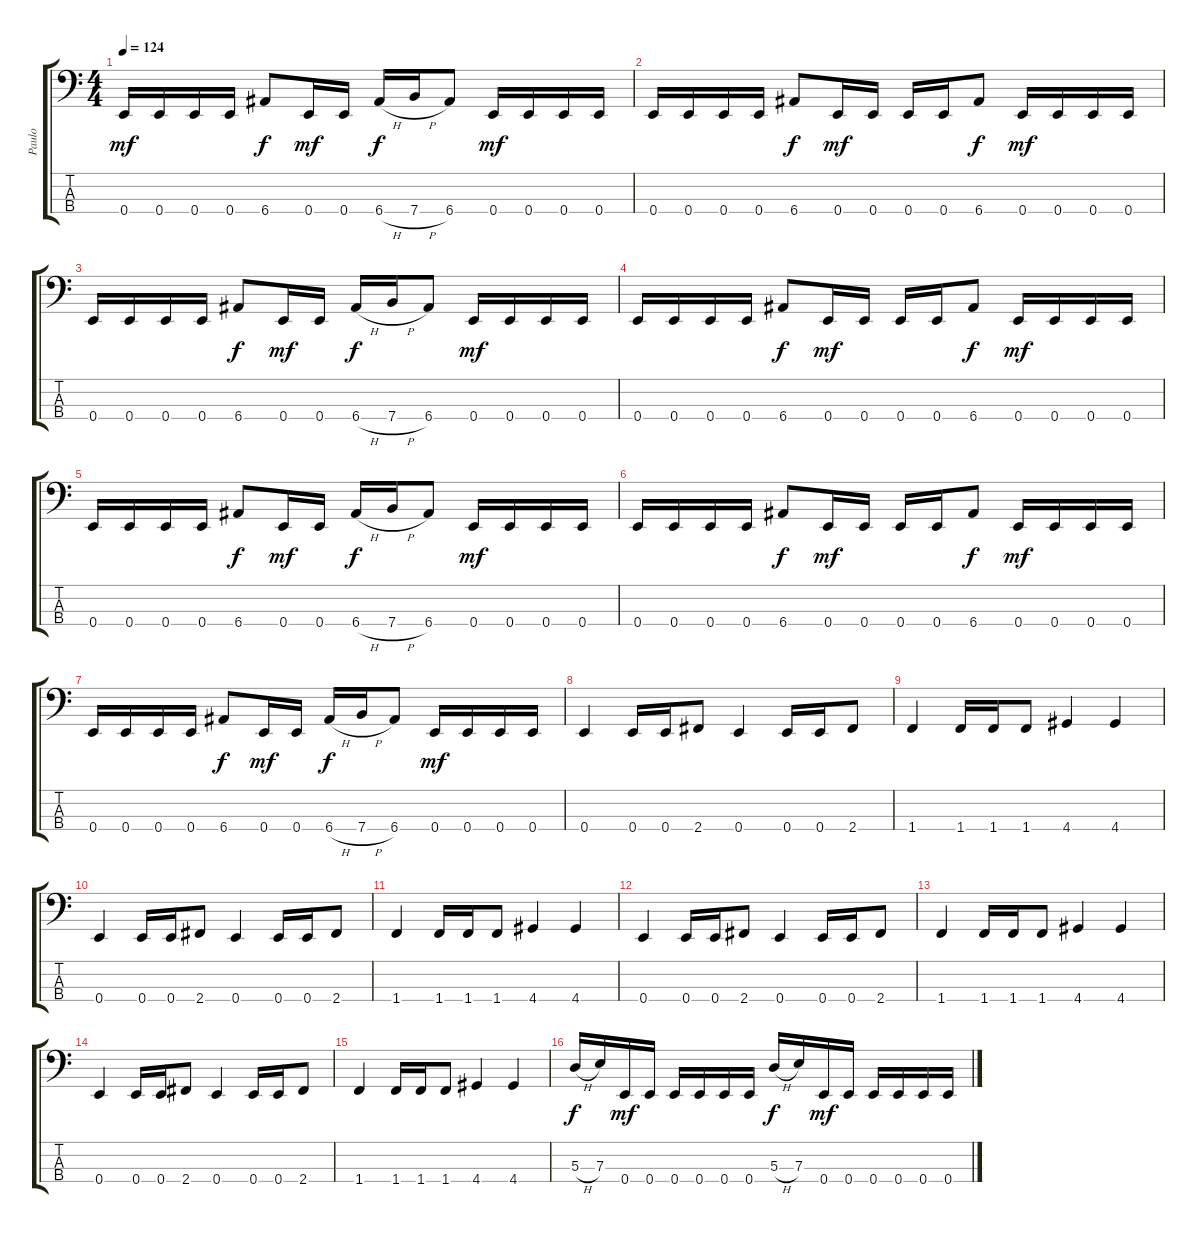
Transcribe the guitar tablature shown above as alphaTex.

\track ("Paulo" "Paulo") {instrument electricbasspick}
\staff {score tabs}
\tuning (G2 D2 A1 E1) {hide}
\ts (4 4)
\tempo 124
\clef f4
\ks c
0.4.16{dy mf} 0.4.16 0.4.16 0.4.16 6.4.8{dy f} 0.4.16{dy mf} 0.4.16 6.4{h}.16{dy f} 7.4{h}.16 6.4.8 0.4.16{dy mf} 0.4.16 0.4.16 0.4.16 |
0.4.16 0.4.16 0.4.16 0.4.16 6.4.8{dy f} 0.4.16{dy mf} 0.4.16 0.4.16 0.4.16 6.4.8{dy f} 0.4.16{dy mf} 0.4.16 0.4.16 0.4.16 |
0.4.16 0.4.16 0.4.16 0.4.16 6.4.8{dy f} 0.4.16{dy mf} 0.4.16 6.4{h}.16{dy f} 7.4{h}.16 6.4.8 0.4.16{dy mf} 0.4.16 0.4.16 0.4.16 |
0.4.16 0.4.16 0.4.16 0.4.16 6.4.8{dy f} 0.4.16{dy mf} 0.4.16 0.4.16 0.4.16 6.4.8{dy f} 0.4.16{dy mf} 0.4.16 0.4.16 0.4.16 |
0.4.16 0.4.16 0.4.16 0.4.16 6.4.8{dy f} 0.4.16{dy mf} 0.4.16 6.4{h}.16{dy f} 7.4{h}.16 6.4.8 0.4.16{dy mf} 0.4.16 0.4.16 0.4.16 |
0.4.16 0.4.16 0.4.16 0.4.16 6.4.8{dy f} 0.4.16{dy mf} 0.4.16 0.4.16 0.4.16 6.4.8{dy f} 0.4.16{dy mf} 0.4.16 0.4.16 0.4.16 |
0.4.16 0.4.16 0.4.16 0.4.16 6.4.8{dy f} 0.4.16{dy mf} 0.4.16 6.4{h}.16{dy f} 7.4{h}.16 6.4.8 0.4.16{dy mf} 0.4.16 0.4.16 0.4.16 |
0.4.4 0.4.16 0.4.16 2.4.8 0.4.4 0.4.16 0.4.16 2.4.8 |
1.4.4 1.4.16 1.4.16 1.4.8 4.4.4 4.4.4 |
0.4.4 0.4.16 0.4.16 2.4.8 0.4.4 0.4.16 0.4.16 2.4.8 |
1.4.4 1.4.16 1.4.16 1.4.8 4.4.4 4.4.4 |
0.4.4 0.4.16 0.4.16 2.4.8 0.4.4 0.4.16 0.4.16 2.4.8 |
1.4.4 1.4.16 1.4.16 1.4.8 4.4.4 4.4.4 |
0.4.4 0.4.16 0.4.16 2.4.8 0.4.4 0.4.16 0.4.16 2.4.8 |
1.4.4 1.4.16 1.4.16 1.4.8 4.4.4 4.4.4 |
5.3{h}.16{dy f} 7.3.16 0.4.16{dy mf} 0.4.16 0.4.16 0.4.16 0.4.16 0.4.16 5.3{h}.16{dy f} 7.3.16 0.4.16{dy mf} 0.4.16 0.4.16 0.4.16 0.4.16 0.4.16
